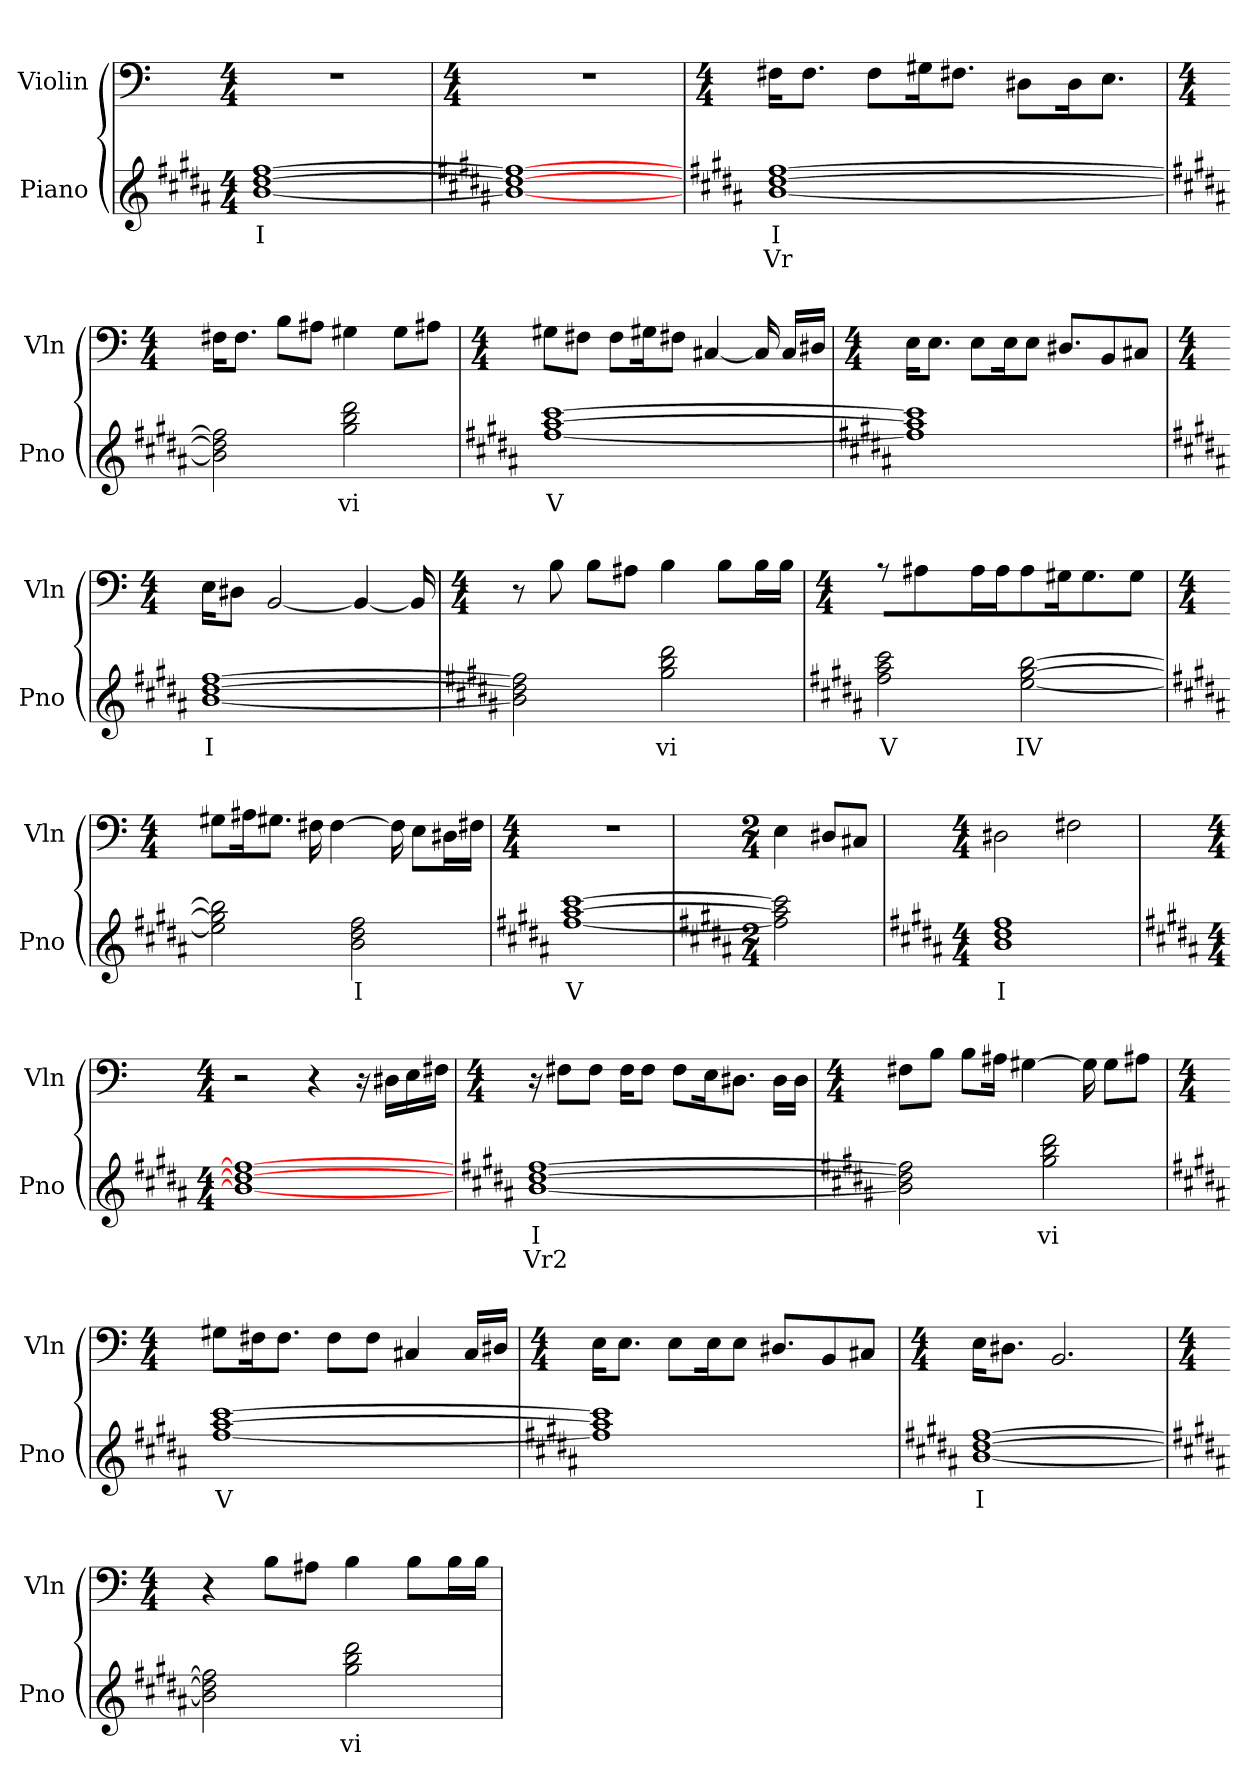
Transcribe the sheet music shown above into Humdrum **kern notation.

**kern	**text	**text	**kern
*part2	*part2	*part2	*part1
*staff2	*staff2	*staff2	*staff1
*I"Piano	*	*	*I"Violin
*I'Pno	*	*	*I'Vln
*k[f#c#g#d#a#]	*	*	*
*B:	*	*	*
*M4/4	*	*	*M4/4
=	=	=	=
[1b [1dd# [1ff#	I	.	1r
=	=	=	=
*k[f#c#g#d#a#]	*	*	*
*B:	*	*	*
*	*	*	*M4/4
1b_ 1dd#_ 1ff#_	.	.	1r
=	=	=	=
*k[f#c#g#d#a#]	*	*	*
*B:	*	*	*
*	*	*	*M4/4
[1b [1dd# [1ff#	I	Vr	16F#XKL
.	.	.	8.F#J
.	.	.	8F#L
.	.	.	16G#XK
.	.	.	8.F#XJ
.	.	.	8D#XL
.	.	.	16D#K
.	.	.	8.EJ
=	=	=	=
*k[f#c#g#d#a#]	*	*	*
*B:	*	*	*
*	*	*	*M4/4
2b] 2dd#] 2ff#]	.	.	16F#XKL
.	.	.	8.F#J
.	.	.	8BL
.	.	.	8A#XJ
2gg# 2bb 2ddd#	vi	.	4G#X
.	.	.	8G#L
.	.	.	8A#XJ
=	=	=	=
*k[f#c#g#d#a#]	*	*	*
*B:	*	*	*
*	*	*	*M4/4
[1ff# [1aa# [1ccc#	V	.	8G#XL
.	.	.	8F#XJ
.	.	.	8F#L
.	.	.	16G#XK
.	.	.	8F#XJ
.	.	.	[4C#X
.	.	.	16C#]
.	.	.	16C#LL
.	.	.	16D#XJJ
=	=	=	=
*k[f#c#g#d#a#]	*	*	*
*B:	*	*	*
*	*	*	*M4/4
1ff#] 1aa#] 1ccc#]	.	.	16EKL
.	.	.	8.EJ
.	.	.	8EL
.	.	.	16EK
.	.	.	8EJ
.	.	.	8.D#XL
.	.	.	8BB
.	.	.	8C#XJ
=	=	=	=
*k[f#c#g#d#a#]	*	*	*
*B:	*	*	*
*	*	*	*M4/4
[1b [1dd# [1ff#	I	.	16EKL
.	.	.	8D#XJ
.	.	.	[2BB
.	.	.	4BB_
.	.	.	16BB]
=	=	=	=
*k[f#c#g#d#a#]	*	*	*
*B:	*	*	*
*	*	*	*M4/4
2b] 2dd#] 2ff#]	.	.	8r
.	.	.	8B
.	.	.	8BL
.	.	.	8A#XJ
2gg# 2bb 2ddd#	vi	.	4B
.	.	.	8BL
.	.	.	16BL
.	.	.	16BJJ
=	=	=	=
*k[f#c#g#d#a#]	*	*	*
*B:	*	*	*
*	*	*	*M4/4
2ff# 2aa# 2ccc#	V	.	8r
.	.	.	4A#X
.	.	.	16A#LL
.	.	.	16A#JJ
[2ee [2gg# [2bb	IV	.	8A#L
.	.	.	16G#XK
.	.	.	8.G#J
.	.	.	8G#J
=	=	=	=
*k[f#c#g#d#a#]	*	*	*
*B:	*	*	*
*	*	*	*M4/4
2ee] 2gg#] 2bb]	.	.	8G#XL
.	.	.	16A#XK
.	.	.	8.G#XJ
.	.	.	16F#X
.	.	.	[4F#
2b 2dd# 2ff#	I	.	.
.	.	.	16F#]
.	.	.	8EL
.	.	.	16D#XL
.	.	.	16F#XJJ
=	=	=	=
*k[f#c#g#d#a#]	*	*	*
*B:	*	*	*
*	*	*	*M4/4
[1ff# [1aa# [1ccc#	V	.	1r
=	=	=	=
*k[f#c#g#d#a#]	*	*	*
*B:	*	*	*
*M2/4	*	*	*M2/4
2ff#] 2aa#] 2ccc#]	.	.	4E
.	.	.	8D#XL
.	.	.	8C#XJ
=	=	=	=
*k[f#c#g#d#a#]	*	*	*
*B:	*	*	*
*M4/4	*	*	*M4/4
1b 1dd# 1ff#	I	.	2D#X
.	.	.	2F#X
=	=	=	=
*k[f#c#g#d#a#]	*	*	*
*B:	*	*	*
*M4/4	*	*	*M4/4
1b_ 1dd#_ 1ff#_	.	.	2r
.	.	.	4r
.	.	.	16r
.	.	.	16D#XLL
.	.	.	16E
.	.	.	16F#XJJ
=	=	=	=
*k[f#c#g#d#a#]	*	*	*
*B:	*	*	*
*	*	*	*M4/4
[1b [1dd# [1ff#	I	Vr2	16r
.	.	.	8F#XL
.	.	.	8F#J
.	.	.	16F#KL
.	.	.	8F#J
.	.	.	8F#L
.	.	.	16EK
.	.	.	8.D#XJ
.	.	.	16D#LL
.	.	.	16D#JJ
=	=	=	=
*k[f#c#g#d#a#]	*	*	*
*B:	*	*	*
*	*	*	*M4/4
2b] 2dd#] 2ff#]	.	.	8F#XL
.	.	.	8BJ
.	.	.	8BL
.	.	.	16A#XJk
.	.	.	[4G#X
2gg# 2bb 2ddd#	vi	.	.
.	.	.	16G#]
.	.	.	8G#L
.	.	.	8A#XJ
=	=	=	=
*k[f#c#g#d#a#]	*	*	*
*B:	*	*	*
*	*	*	*M4/4
[1ff# [1aa# [1ccc#	V	.	8G#XL
.	.	.	16F#XK
.	.	.	8.F#J
.	.	.	8F#L
.	.	.	8F#J
.	.	.	4C#X
.	.	.	16C#LL
.	.	.	16D#XJJ
=	=	=	=
*k[f#c#g#d#a#]	*	*	*
*B:	*	*	*
*	*	*	*M4/4
1ff#] 1aa#] 1ccc#]	.	.	16EKL
.	.	.	8.EJ
.	.	.	8EL
.	.	.	16EK
.	.	.	8EJ
.	.	.	8.D#XL
.	.	.	8BB
.	.	.	8C#XJ
=	=	=	=
*k[f#c#g#d#a#]	*	*	*
*B:	*	*	*
*	*	*	*M4/4
[1b [1dd# [1ff#	I	.	16EKL
.	.	.	8.D#XJ
.	.	.	2.BB
=	=	=	=
*k[f#c#g#d#a#]	*	*	*
*B:	*	*	*
*	*	*	*M4/4
2b] 2dd#] 2ff#]	.	.	4r
.	.	.	8BL
.	.	.	8A#XJ
2gg# 2bb 2ddd#	vi	.	4B
.	.	.	8BL
.	.	.	16BL
.	.	.	16BJJ
=	=	=	=
*-	*-	*-	*-
